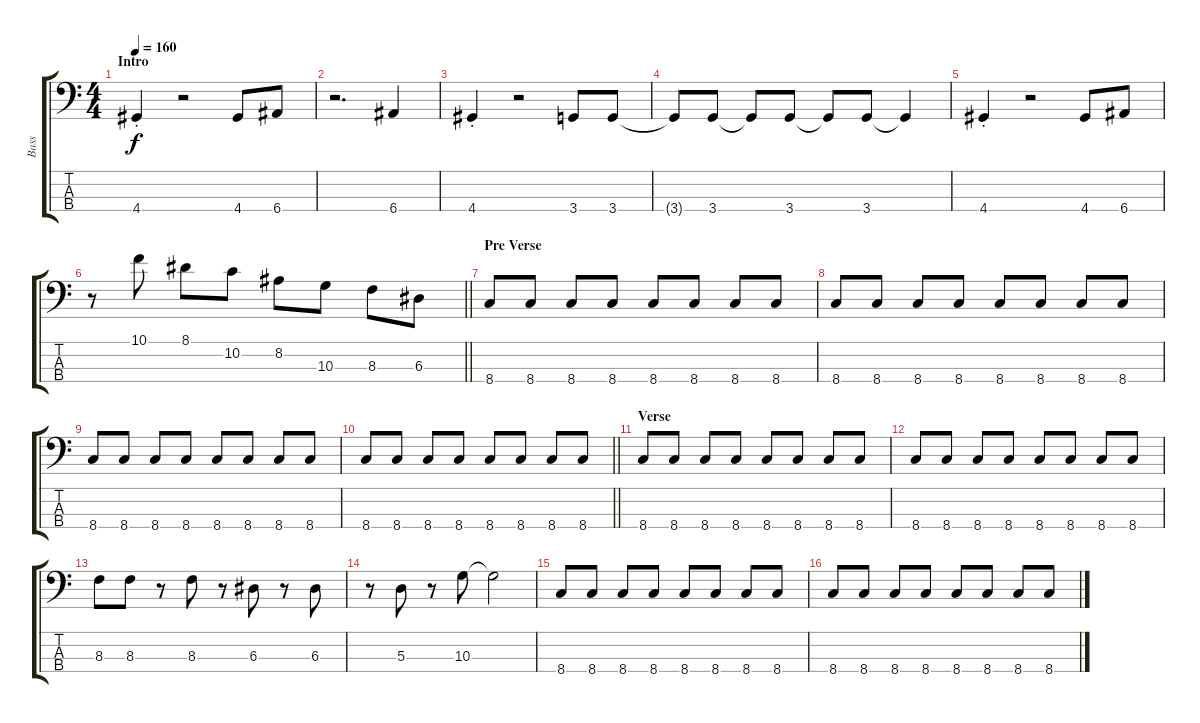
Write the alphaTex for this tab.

\track ("Bass" "Bass") {instrument electricbassfinger}
\staff {score tabs}
\tuning (G2 D2 A1 E1) {hide}
\ts (4 4)
\section ("" "Intro")
\tempo 160
\clef f4
\ks c
4.4{st}.4{dy f instrument electricbassfinger} r.2 4.4.8 6.4.8 |
r.2{d} 6.4.4 |
4.4{st}.4 r.2 3.4.8 3.4.8 |
3.4{t}.8 3.4.8 3.4{t}.8 3.4.8 3.4{t}.8 3.4.8 3.4{t}.4 |
4.4{st}.4 r.2 4.4.8 6.4.8 |
\barLineRight lightlight
r.8 10.1.8 8.1.8 10.2.8 8.2.8 10.3.8 8.3.8 6.3.8 |
\section ("" "Pre Verse")
8.4.8 8.4.8 8.4.8 8.4.8 8.4.8 8.4.8 8.4.8 8.4.8 |
8.4.8 8.4.8 8.4.8 8.4.8 8.4.8 8.4.8 8.4.8 8.4.8 |
8.4.8 8.4.8 8.4.8 8.4.8 8.4.8 8.4.8 8.4.8 8.4.8 |
\barLineRight lightlight
8.4.8 8.4.8 8.4.8 8.4.8 8.4.8 8.4.8 8.4.8 8.4.8 |
\section ("" "Verse")
8.4.8 8.4.8 8.4.8 8.4.8 8.4.8 8.4.8 8.4.8 8.4.8 |
8.4.8 8.4.8 8.4.8 8.4.8 8.4.8 8.4.8 8.4.8 8.4.8 |
8.3.8 8.3.8 r.8 8.3.8 r.8 6.3.8 r.8 6.3.8 |
r.8 5.3.8 r.8 10.3.8 10.3{t}.2 |
8.4.8 8.4.8 8.4.8 8.4.8 8.4.8 8.4.8 8.4.8 8.4.8 |
8.4.8 8.4.8 8.4.8 8.4.8 8.4.8 8.4.8 8.4.8 8.4.8
